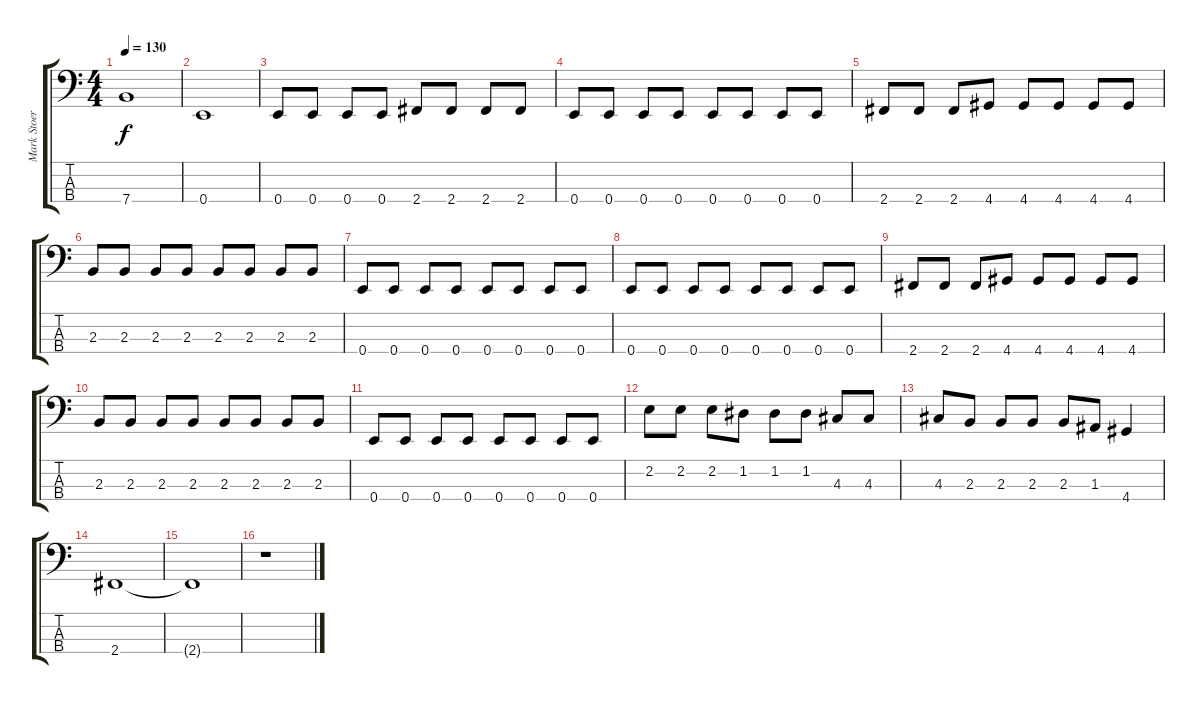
\track ("Mark Stoermer (Std. Tuning)" "Mark Stoer") {instrument electricbasspick}
\staff {score tabs}
\tuning (G2 D2 A1 E1) {hide}
\ts (4 4)
\tempo 130
\clef f4
\ks c
7.4.1{dy f} |
0.4.1 |
0.4.8 0.4.8 0.4.8 0.4.8 2.4.8 2.4.8 2.4.8 2.4.8 |
0.4.8 0.4.8 0.4.8 0.4.8 0.4.8 0.4.8 0.4.8 0.4.8 |
2.4.8 2.4.8 2.4.8 4.4.8 4.4.8 4.4.8 4.4.8 4.4.8 |
2.3.8 2.3.8 2.3.8 2.3.8 2.3.8 2.3.8 2.3.8 2.3.8 |
0.4.8 0.4.8 0.4.8 0.4.8 0.4.8 0.4.8 0.4.8 0.4.8 |
0.4.8 0.4.8 0.4.8 0.4.8 0.4.8 0.4.8 0.4.8 0.4.8 |
2.4.8 2.4.8 2.4.8 4.4.8 4.4.8 4.4.8 4.4.8 4.4.8 |
2.3.8 2.3.8 2.3.8 2.3.8 2.3.8 2.3.8 2.3.8 2.3.8 |
0.4.8 0.4.8 0.4.8 0.4.8 0.4.8 0.4.8 0.4.8 0.4.8 |
2.2.8 2.2.8 2.2.8 1.2.8 1.2.8 1.2.8 4.3.8 4.3.8 |
4.3.8 2.3.8 2.3.8 2.3.8 2.3.8 1.3.8 4.4.4 |
2.4.1 |
2.4{t}.1 |
r.1
